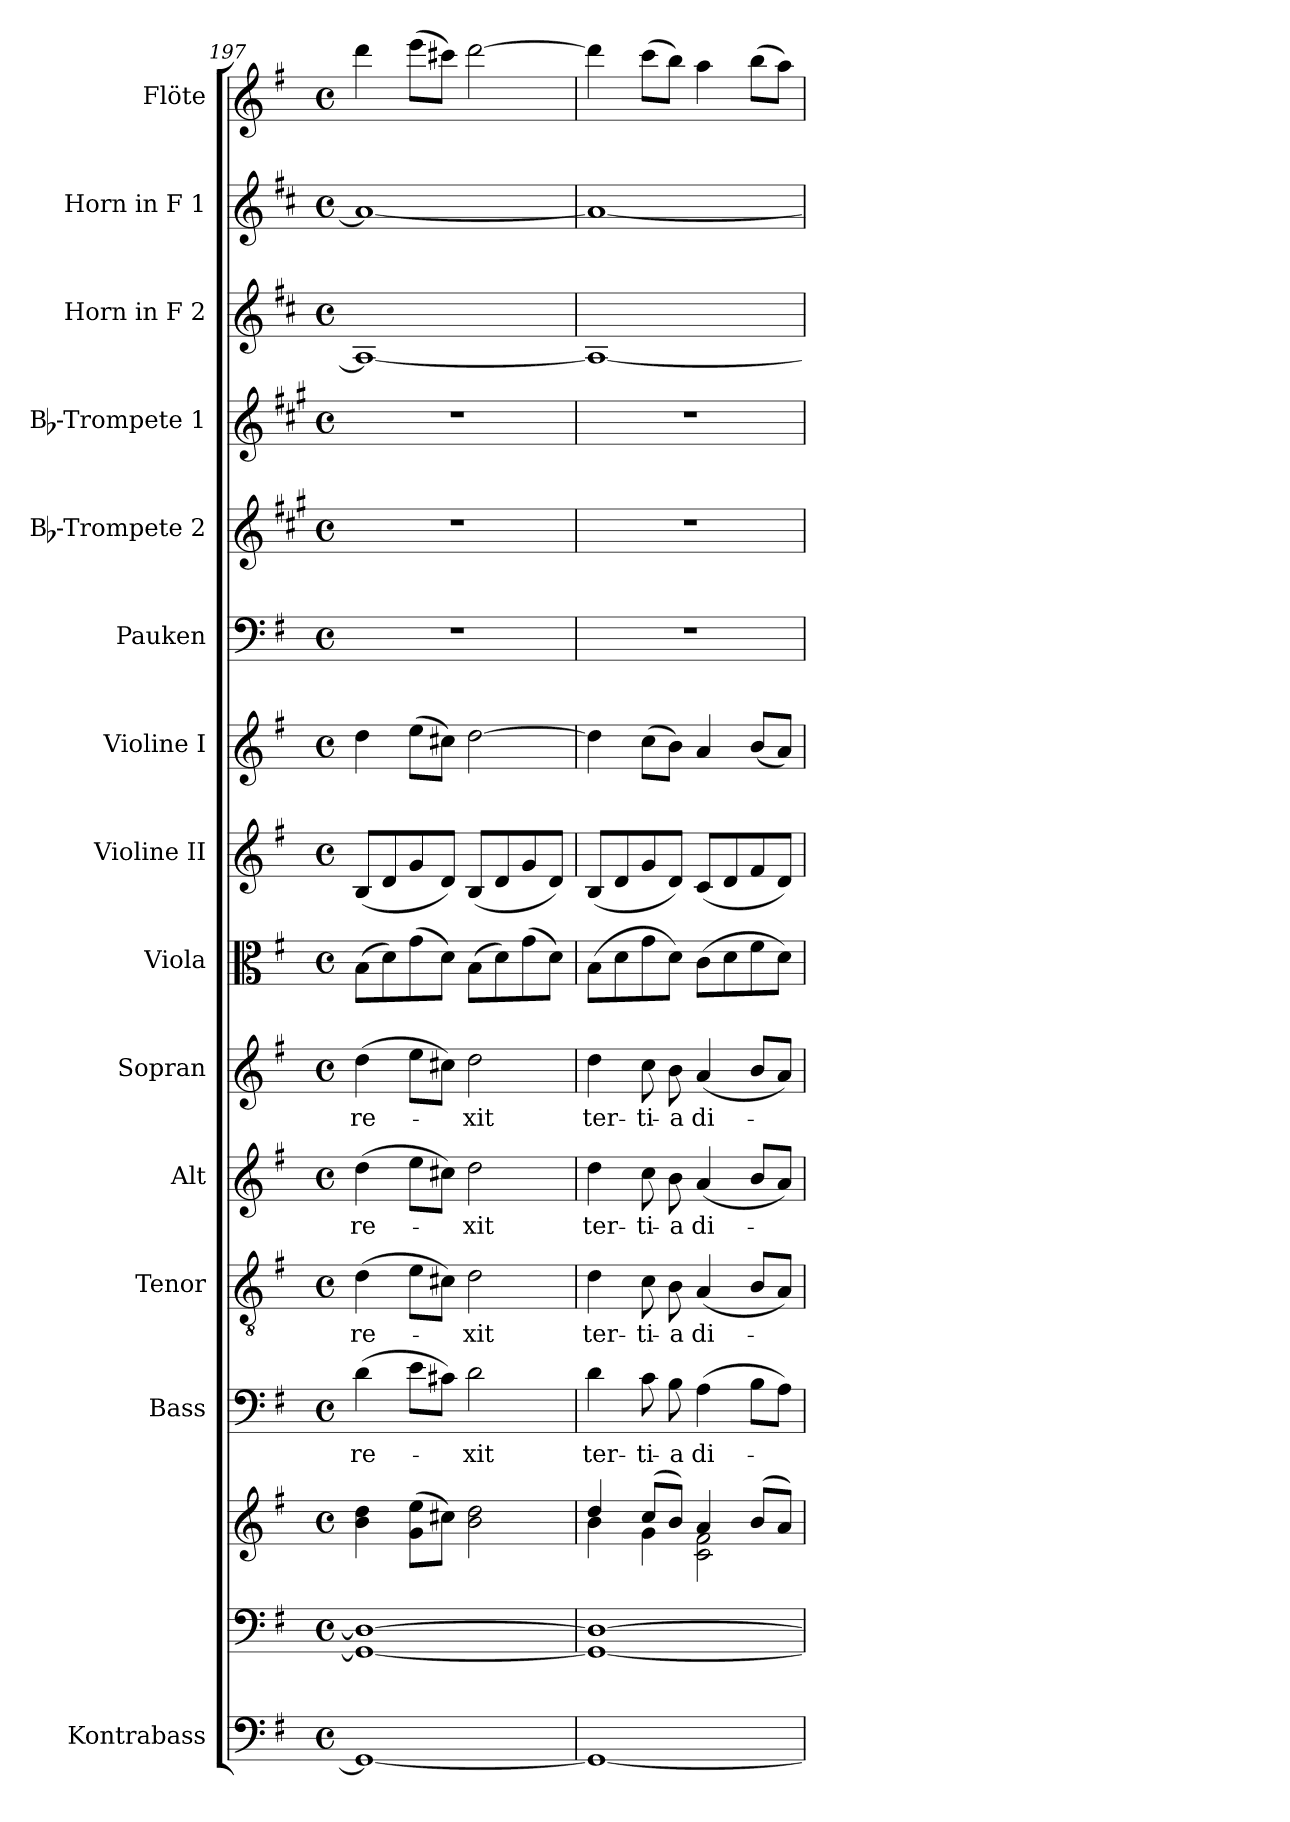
**kern	**kern	**kern	**kern	**text	**kern	**text	**kern	**text	**kern	**text	**kern	**kern	**kern	**kern	**kern	**kern	**kern	**kern	**kern
*part15	*part14	*part14	*part13	*part13	*part12	*part12	*part11	*part11	*part10	*part10	*part9	*part8	*part7	*part6	*part5	*part4	*part3	*part2	*part1
*staff16	*staff15	*staff14	*staff13	*staff13	*staff12	*staff12	*staff11	*staff11	*staff10	*staff10	*staff9	*staff8	*staff7	*staff6	*staff5	*staff4	*staff3	*staff2	*staff1
*I"Kontrabass	*	*	*I"Bass	*	*I"Tenor	*	*I"Alt	*	*I"Sopran	*	*I"Viola	*I"Violine II	*I"Violine I	*I"Pauken	*I"Bb-Trompete 2	*I"Bb-Trompete 1	*I"Horn in F 2	*I"Horn in F 1	*I"Flöte
*I'Kb.	*	*	*I'B.	*	*I'T.	*	*I'A.	*	*I'S.	*	*I'Vla.	*I'Vl. II	*I'Vl. I	*I'Pk.	*I'Bb Trp. 2	*I'Bb Trp. 1	*	*	*I'Fl.
*clefF4	*clefF4	*clefG2	*clefF4	*	*clefGv2	*	*clefG2	*	*clefG2	*	*clefC3	*clefG2	*clefG2	*clefF4	*clefG2	*clefG2	*clefG2	*clefG2	*clefG2
*ITrd7c12	*	*	*	*	*	*	*	*	*	*	*	*	*	*	*ITrd1c2	*ITrd1c2	*ITrd4c7	*ITrd4c7	*
*k[f#]	*k[f#]	*k[f#]	*k[f#]	*	*k[f#]	*	*k[f#]	*	*k[f#]	*	*k[f#]	*k[f#]	*k[f#]	*k[f#]	*k[f#]	*k[f#]	*k[f#]	*k[f#]	*k[f#]
*G:	*G:	*G:	*G:	*	*G:	*	*G:	*	*G:	*	*G:	*G:	*G:	*G:	*G:	*G:	*G:	*G:	*G:
*M4/4	*M4/4	*M4/4	*M4/4	*	*M4/4	*	*M4/4	*	*M4/4	*	*M4/4	*M4/4	*M4/4	*M4/4	*M4/4	*M4/4	*M4/4	*M4/4	*M4/4
*met(c)	*met(c)	*met(c)	*met(c)	*	*met(c)	*	*met(c)	*	*met(c)	*	*met(c)	*met(c)	*met(c)	*met(c)	*met(c)	*met(c)	*met(c)	*met(c)	*met(c)
=197	=197	=197	=197	=197	=197	=197	=197	=197	=197	=197	=197	=197	=197	=197	=197	=197	=197	=197	=197
!	!	!	!	!LO:LY:b	!	!LO:LY:b	!	!LO:LY:b	!	!LO:LY:b	!	!	!	!	!	!	!	!	!
1GGG_	1GG_ 1D_	4b\ 4dd\	(>4d\	-re-	(>4d\	-re-	(>4dd\	-re-	(>4dd\	-re-	(>8B\L	(<8B/L	4dd\	1r	1r	1r	1D_	1d_	4ddd\
.	.	.	.	.	.	.	.	.	.	.	8d\)	8d/	.	.	.	.	.	.	.
.	.	(>8g\ 8ee\L	8e\L	.	8e\L	.	8ee\L	.	8ee\L	.	(>8g\	8g/	(>8ee\L	.	.	.	.	.	(>8eee\L
.	.	8cc#X\J)	8c#X\J)	.	8c#X\J)	.	8cc#X\J)	.	8cc#X\J)	.	8d\J)	8d/J)	8cc#X\J)	.	.	.	.	.	8ccc#X\J)
!	!	!	!	!LO:LY:b	!	!LO:LY:b	!	!LO:LY:b	!	!LO:LY:b	!	!	!	!	!	!	!	!	!
.	.	2b\ 2dd\	2d\	-xit	2d\	-xit	2dd\	-xit	2dd\	-xit	(>8B\L	(<8B/L	[2dd\	.	.	.	.	.	[2ddd\
.	.	.	.	.	.	.	.	.	.	.	8d\)	8d/	.	.	.	.	.	.	.
.	.	.	.	.	.	.	.	.	.	.	(>8g\	8g/	.	.	.	.	.	.	.
.	.	.	.	.	.	.	.	.	.	.	8d\J)	8d/J)	.	.	.	.	.	.	.
=198	=198	=198	=198	=198	=198	=198	=198	=198	=198	=198	=198	=198	=198	=198	=198	=198	=198	=198	=198
*	*	*^	*	*	*	*	*	*	*	*	*	*	*	*	*	*	*	*	*
!	!	!	!	!	!LO:LY:b	!	!LO:LY:b	!	!LO:LY:b	!	!LO:LY:b	!	!	!	!	!	!	!	!	!
1GGG_	1GG_ 1D_	4dd/	4b\	4d\	ter-	4d\	ter-	4dd\	ter-	4dd\	ter-	(>8B\L	(<8B/L	4dd\]	1r	1r	1r	1D_	1d_	4ddd\]
.	.	.	.	.	.	.	.	.	.	.	.	8d\	8d/	.	.	.	.	.	.	.
!	!	!	!	!	!LO:LY:b	!	!LO:LY:b	!	!LO:LY:b	!	!LO:LY:b	!	!	!	!	!	!	!	!	!
.	.	(>8cc/L	4g\	8c\	-ti-	8c\	-ti-	8cc\	-ti-	8cc\	-ti-	8g\	8g/	(>8cc\L	.	.	.	.	.	(>8ccc\L
!	!	!	!	!	!LO:LY:b	!	!LO:LY:b	!	!LO:LY:b	!	!LO:LY:b	!	!	!	!	!	!	!	!	!
.	.	8b/J)	.	8B\	-a	8B\	-a	8b\	-a	8b\	-a	8d\J)	8d/J)	8b\J)	.	.	.	.	.	8bb\J)
!	!	!	!	!	!LO:LY:b	!	!LO:LY:b	!	!LO:LY:b	!	!LO:LY:b	!	!	!	!	!	!	!	!	!
.	.	4a/	2c\ 2f#\	(>4A\	di-	(<4A/	di-	(<4a/	di-	(<4a/	di-	(>8c\L	(<8c/L	4a/	.	.	.	.	.	4aa\
.	.	.	.	.	.	.	.	.	.	.	.	8d\	8d/	.	.	.	.	.	.	.
.	.	(>8b/L	.	8B\L	.	8B/L	.	8b/L	.	8b/L	.	8f#\	8f#/	(<8b/L	.	.	.	.	.	(>8bb\L
.	.	8a/J)	.	8A\J)	.	8A/J)	.	8a/J)	.	8a/J)	.	8d\J)	8d/J)	8a/J)	.	.	.	.	.	8aa\J)
*	*	*v	*v	*	*	*	*	*	*	*	*	*	*	*	*	*	*	*	*	*
=	=	=	=	=	=	=	=	=	=	=	=	=	=	=	=	=	=	=	=
*-	*-	*-	*-	*-	*-	*-	*-	*-	*-	*-	*-	*-	*-	*-	*-	*-	*-	*-	*-
